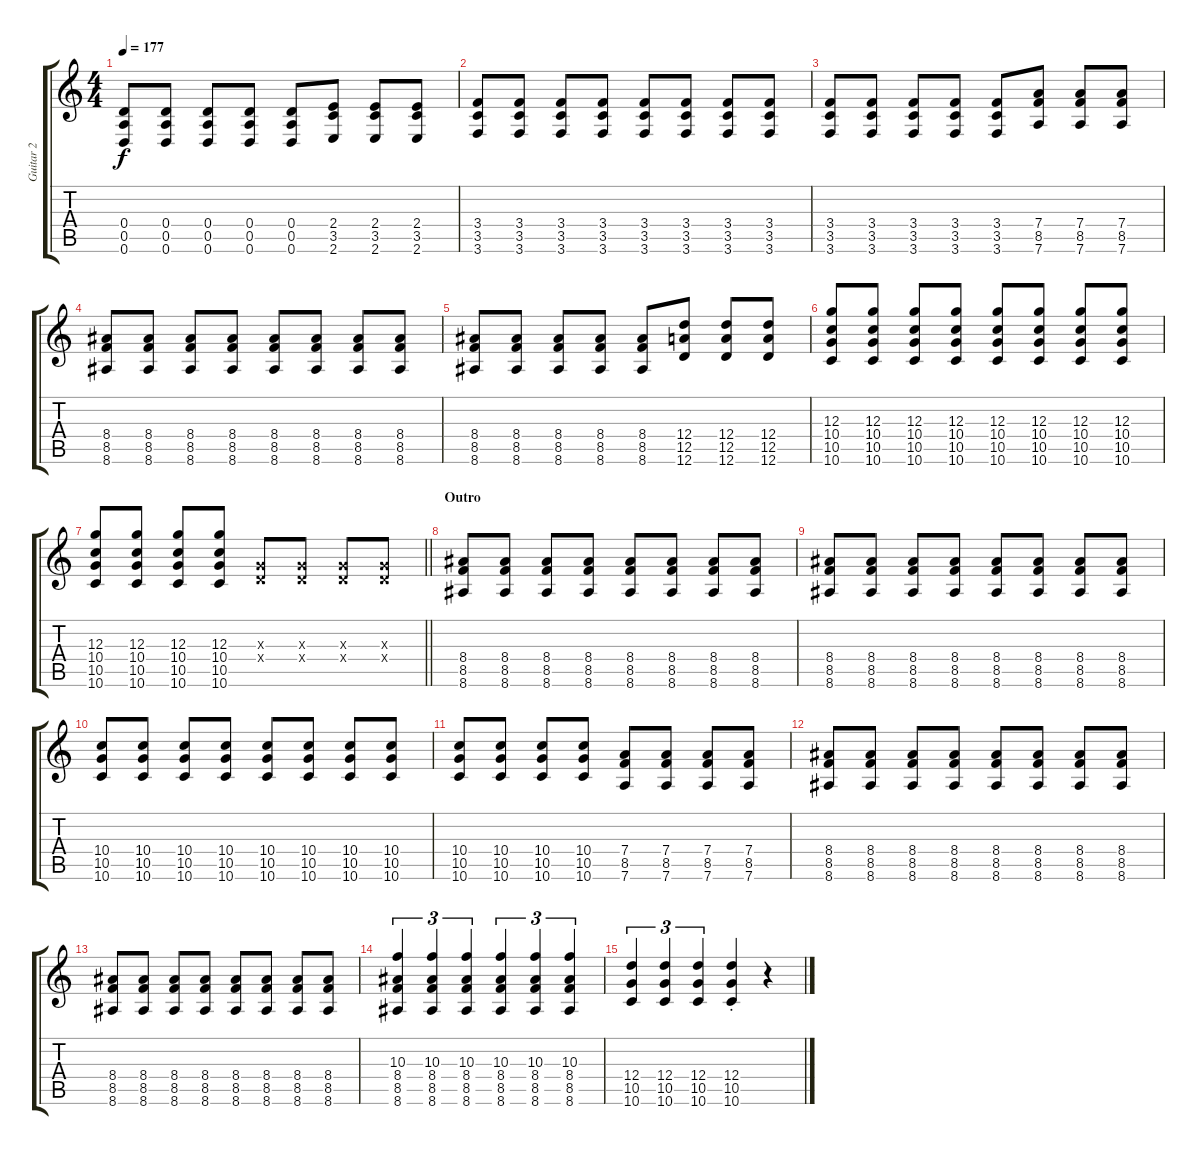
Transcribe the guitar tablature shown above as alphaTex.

\track ("Guitar 2" "Guitar 2") {instrument distortionguitar}
\staff {score tabs}
\tuning (E4 B3 G3 D3 A2 D2) {hide}
\ts (4 4)
\tempo 177
\clef g2
\ks c
(0.4 0.5 0.6).8{dy f} (0.4 0.5 0.6).8 (0.4 0.5 0.6).8 (0.4 0.5 0.6).8 (0.4 0.5 0.6).8 (2.4 3.5 2.6).8 (2.4 3.5 2.6).8 (2.4 3.5 2.6).8 |
(3.4 3.5 3.6).8 (3.4 3.5 3.6).8 (3.4 3.5 3.6).8 (3.4 3.5 3.6).8 (3.4 3.5 3.6).8 (3.4 3.5 3.6).8 (3.4 3.5 3.6).8 (3.4 3.5 3.6).8 |
(3.4 3.5 3.6).8 (3.4 3.5 3.6).8 (3.4 3.5 3.6).8 (3.4 3.5 3.6).8 (3.4 3.5 3.6).8 (7.4 8.5 7.6).8 (7.4 8.5 7.6).8 (7.4 8.5 7.6).8 |
(8.4 8.5 8.6).8 (8.4 8.5 8.6).8 (8.4 8.5 8.6).8 (8.4 8.5 8.6).8 (8.4 8.5 8.6).8 (8.4 8.5 8.6).8 (8.4 8.5 8.6).8 (8.4 8.5 8.6).8 |
(8.4 8.5 8.6).8 (8.4 8.5 8.6).8 (8.4 8.5 8.6).8 (8.4 8.5 8.6).8 (8.4 8.5 8.6).8 (12.4 12.5 12.6).8 (12.4 12.5 12.6).8 (12.4 12.5 12.6).8 |
(12.3 10.4 10.5 10.6).8 (12.3 10.4 10.5 10.6).8 (12.3 10.4 10.5 10.6).8 (12.3 10.4 10.5 10.6).8 (12.3 10.4 10.5 10.6).8 (12.3 10.4 10.5 10.6).8 (12.3 10.4 10.5 10.6).8 (12.3 10.4 10.5 10.6).8 |
\barLineRight lightlight
(12.3 10.4 10.5 10.6).8 (12.3 10.4 10.5 10.6).8 (12.3 10.4 10.5 10.6).8 (12.3 10.4 10.5 10.6).8 (0.3{x} 0.4{x}).8 (0.3{x} 0.4{x}).8 (0.3{x} 0.4{x}).8 (0.3{x} 0.4{x}).8 |
\section ("" "Outro")
(8.4 8.5 8.6).8 (8.4 8.5 8.6).8 (8.4 8.5 8.6).8 (8.4 8.5 8.6).8 (8.4 8.5 8.6).8 (8.4 8.5 8.6).8 (8.4 8.5 8.6).8 (8.4 8.5 8.6).8 |
(8.4 8.5 8.6).8 (8.4 8.5 8.6).8 (8.4 8.5 8.6).8 (8.4 8.5 8.6).8 (8.4 8.5 8.6).8 (8.4 8.5 8.6).8 (8.4 8.5 8.6).8 (8.4 8.5 8.6).8 |
(10.4 10.5 10.6).8 (10.4 10.5 10.6).8 (10.4 10.5 10.6).8 (10.4 10.5 10.6).8 (10.4 10.5 10.6).8 (10.4 10.5 10.6).8 (10.4 10.5 10.6).8 (10.4 10.5 10.6).8 |
(10.4 10.5 10.6).8 (10.4 10.5 10.6).8 (10.4 10.5 10.6).8 (10.4 10.5 10.6).8 (7.4 8.5 7.6).8 (7.4 8.5 7.6).8 (7.4 8.5 7.6).8 (7.4 8.5 7.6).8 |
(8.4 8.5 8.6).8 (8.4 8.5 8.6).8 (8.4 8.5 8.6).8 (8.4 8.5 8.6).8 (8.4 8.5 8.6).8 (8.4 8.5 8.6).8 (8.4 8.5 8.6).8 (8.4 8.5 8.6).8 |
(8.4 8.5 8.6).8 (8.4 8.5 8.6).8 (8.4 8.5 8.6).8 (8.4 8.5 8.6).8 (8.4 8.5 8.6).8 (8.4 8.5 8.6).8 (8.4 8.5 8.6).8 (8.4 8.5 8.6).8 |
(10.3 8.4 8.5 8.6).4{tu (3 2)} (10.3 8.4 8.5 8.6).4{tu (3 2)} (10.3 8.4 8.5 8.6).4{tu (3 2)} (10.3 8.4 8.5 8.6).4{tu (3 2)} (10.3 8.4 8.5 8.6).4{tu (3 2)} (10.3 8.4 8.5 8.6).4{tu (3 2)} |
(12.4 10.5 10.6).4{tu (3 2)} (12.4 10.5 10.6).4{tu (3 2)} (12.4 10.5 10.6).4{tu (3 2)} (12.4{st} 10.5{st} 10.6{st}).4 r.4
